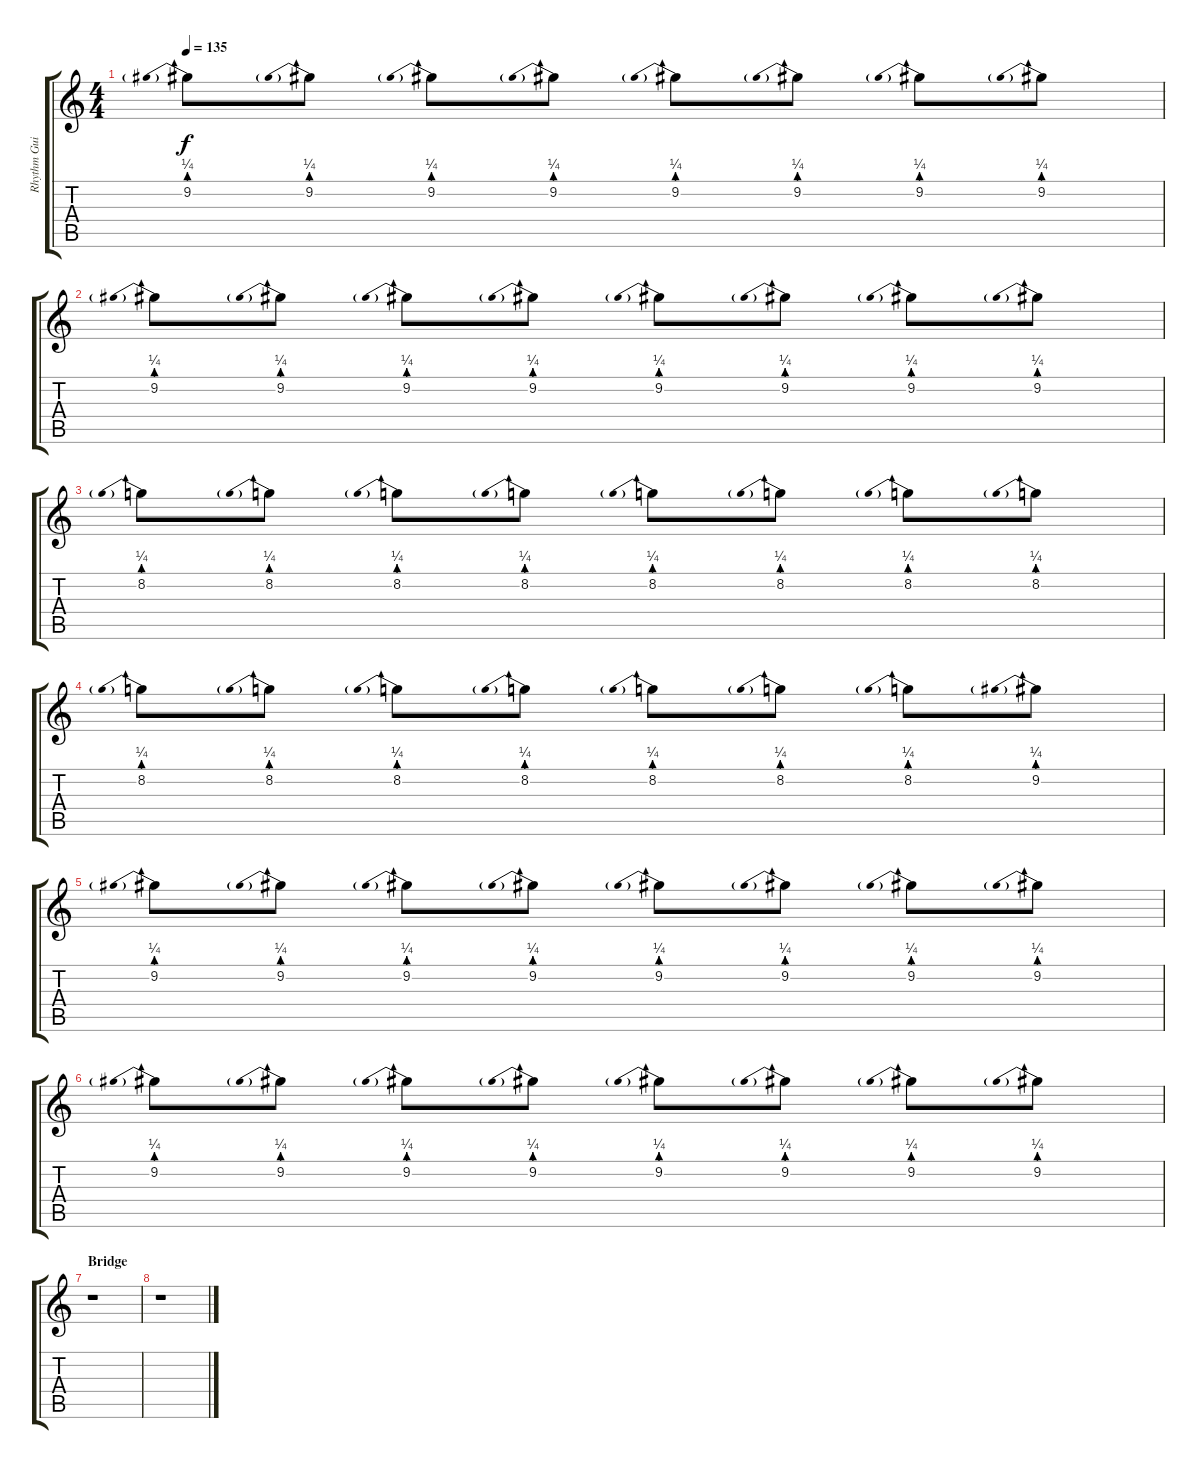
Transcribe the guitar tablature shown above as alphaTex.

\track ("Rhythm Guitar 2" "Rhythm Gui") {instrument distortionguitar}
\staff {score tabs}
\tuning (E4 B3 G3 D3 A2 E2) {hide}
\ts (4 4)
\tempo 135
\clef g2
\ks c
9.2{be (prebend 0 1 60 1)}.8{dy f} 9.2{be (prebend 0 1 60 1)}.8 9.2{be (prebend 0 1 60 1)}.8 9.2{be (prebend 0 1 60 1)}.8 9.2{be (prebend 0 1 60 1)}.8 9.2{be (prebend 0 1 60 1)}.8 9.2{be (prebend 0 1 60 1)}.8 9.2{be (prebend 0 1 60 1)}.8 |
9.2{be (prebend 0 1 60 1)}.8 9.2{be (prebend 0 1 60 1)}.8 9.2{be (prebend 0 1 60 1)}.8 9.2{be (prebend 0 1 60 1)}.8 9.2{be (prebend 0 1 60 1)}.8 9.2{be (prebend 0 1 60 1)}.8 9.2{be (prebend 0 1 60 1)}.8 9.2{be (prebend 0 1 60 1)}.8 |
8.2{be (prebend 0 1 60 1)}.8 8.2{be (prebend 0 1 60 1)}.8 8.2{be (prebend 0 1 60 1)}.8 8.2{be (prebend 0 1 60 1)}.8 8.2{be (prebend 0 1 60 1)}.8 8.2{be (prebend 0 1 60 1)}.8 8.2{be (prebend 0 1 60 1)}.8 8.2{be (prebend 0 1 60 1)}.8 |
8.2{be (prebend 0 1 60 1)}.8 8.2{be (prebend 0 1 60 1)}.8 8.2{be (prebend 0 1 60 1)}.8 8.2{be (prebend 0 1 60 1)}.8 8.2{be (prebend 0 1 60 1)}.8 8.2{be (prebend 0 1 60 1)}.8 8.2{be (prebend 0 1 60 1)}.8 9.2{be (prebend 0 1 60 1)}.8 |
9.2{be (prebend 0 1 60 1)}.8 9.2{be (prebend 0 1 60 1)}.8 9.2{be (prebend 0 1 60 1)}.8 9.2{be (prebend 0 1 60 1)}.8 9.2{be (prebend 0 1 60 1)}.8 9.2{be (prebend 0 1 60 1)}.8 9.2{be (prebend 0 1 60 1)}.8 9.2{be (prebend 0 1 60 1)}.8 |
9.2{be (prebend 0 1 60 1)}.8 9.2{be (prebend 0 1 60 1)}.8 9.2{be (prebend 0 1 60 1)}.8 9.2{be (prebend 0 1 60 1)}.8 9.2{be (prebend 0 1 60 1)}.8 9.2{be (prebend 0 1 60 1)}.8 9.2{be (prebend 0 1 60 1)}.8 9.2{be (prebend 0 1 60 1)}.8 |
\section ("" "Bridge")
r.1 |
r.1
